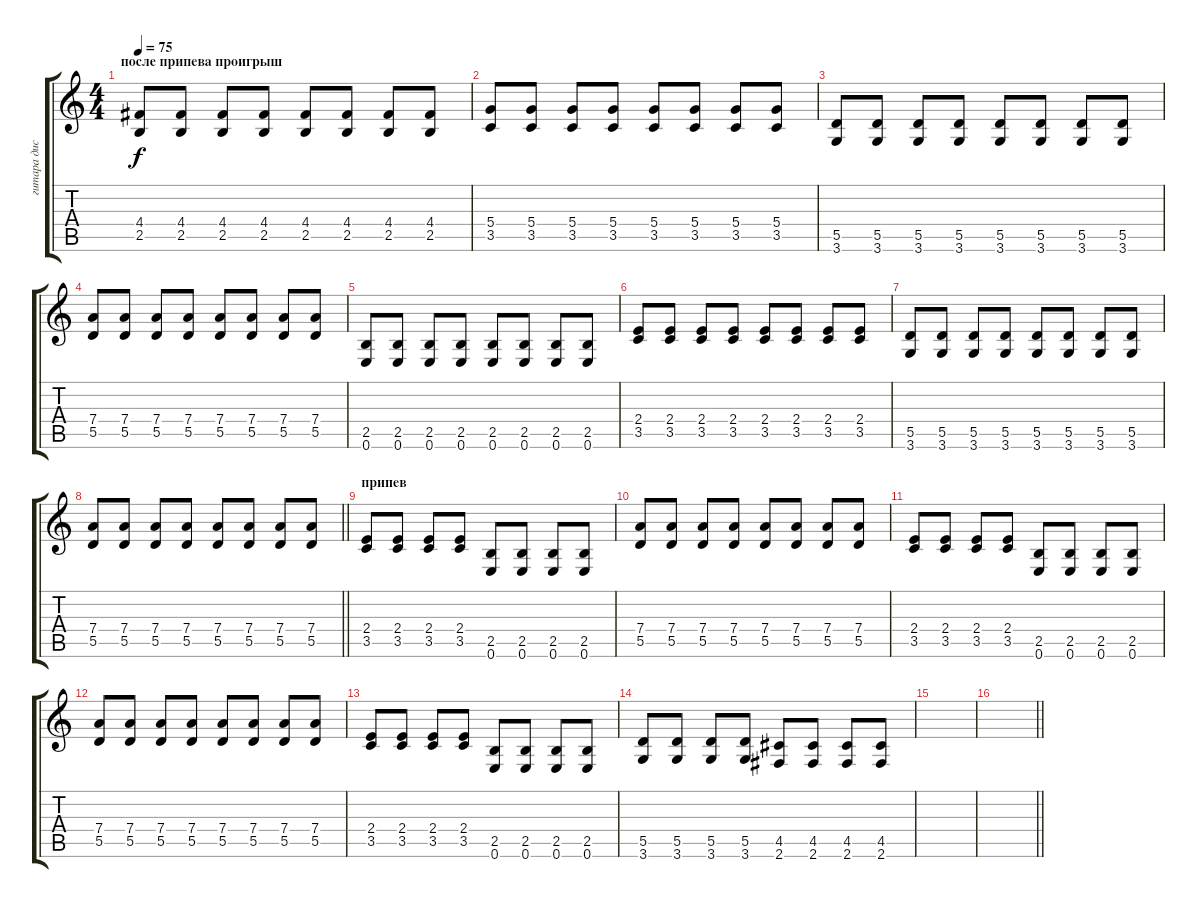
\track ("гитара дисторшн" "гитара дис") {instrument distortionguitar}
\staff {score tabs}
\tuning (E4 B3 G3 D3 A2 E2) {hide}
\ts (4 4)
\section ("" "после припева проигрыш")
\tempo 75
\clef g2
\ks c
(4.4 2.5).8{dy f} (4.4 2.5).8 (4.4 2.5).8 (4.4 2.5).8 (4.4 2.5).8 (4.4 2.5).8 (4.4 2.5).8 (4.4 2.5).8 |
(5.4 3.5).8 (5.4 3.5).8 (5.4 3.5).8 (5.4 3.5).8 (5.4 3.5).8 (5.4 3.5).8 (5.4 3.5).8 (5.4 3.5).8 |
(5.5 3.6).8 (5.5 3.6).8 (5.5 3.6).8 (5.5 3.6).8 (5.5 3.6).8 (5.5 3.6).8 (5.5 3.6).8 (5.5 3.6).8 |
(7.4 5.5).8 (7.4 5.5).8 (7.4 5.5).8 (7.4 5.5).8 (7.4 5.5).8 (7.4 5.5).8 (7.4 5.5).8 (7.4 5.5).8 |
(2.5 0.6).8 (2.5 0.6).8 (2.5 0.6).8 (2.5 0.6).8 (2.5 0.6).8 (2.5 0.6).8 (2.5 0.6).8 (2.5 0.6).8 |
(2.4 3.5).8 (2.4 3.5).8 (2.4 3.5).8 (2.4 3.5).8 (2.4 3.5).8 (2.4 3.5).8 (2.4 3.5).8 (2.4 3.5).8 |
(5.5 3.6).8 (5.5 3.6).8 (5.5 3.6).8 (5.5 3.6).8 (5.5 3.6).8 (5.5 3.6).8 (5.5 3.6).8 (5.5 3.6).8 |
\barLineRight lightlight
(7.4 5.5).8 (7.4 5.5).8 (7.4 5.5).8 (7.4 5.5).8 (7.4 5.5).8 (7.4 5.5).8 (7.4 5.5).8 (7.4 5.5).8 |
\section ("" "припев")
(2.4 3.5).8 (2.4 3.5).8 (2.4 3.5).8 (2.4 3.5).8 (2.5 0.6).8 (2.5 0.6).8 (2.5 0.6).8 (2.5 0.6).8 |
(7.4 5.5).8 (7.4 5.5).8 (7.4 5.5).8 (7.4 5.5).8 (7.4 5.5).8 (7.4 5.5).8 (7.4 5.5).8 (7.4 5.5).8 |
(2.4 3.5).8 (2.4 3.5).8 (2.4 3.5).8 (2.4 3.5).8 (2.5 0.6).8 (2.5 0.6).8 (2.5 0.6).8 (2.5 0.6).8 |
(7.4 5.5).8 (7.4 5.5).8 (7.4 5.5).8 (7.4 5.5).8 (7.4 5.5).8 (7.4 5.5).8 (7.4 5.5).8 (7.4 5.5).8 |
(2.4 3.5).8 (2.4 3.5).8 (2.4 3.5).8 (2.4 3.5).8 (2.5 0.6).8 (2.5 0.6).8 (2.5 0.6).8 (2.5 0.6).8 |
(5.5 3.6).8 (5.5 3.6).8 (5.5 3.6).8 (5.5 3.6).8 (4.5 2.6).8 (4.5 2.6).8 (4.5 2.6).8 (4.5 2.6).8 |
|
\barLineRight lightlight
